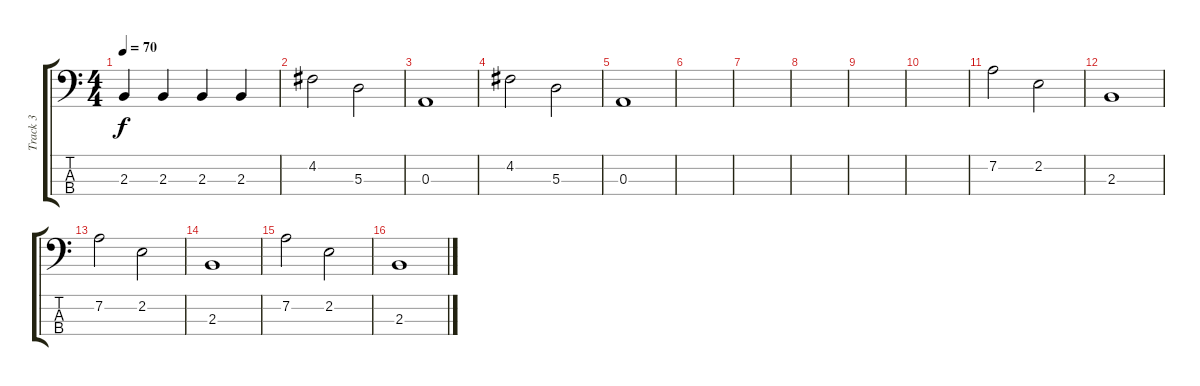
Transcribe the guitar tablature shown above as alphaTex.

\track ("Track 3" "Track 3") {instrument electricbasspick}
\staff {score tabs}
\tuning (G2 D2 A1 E1) {hide}
\ts (4 4)
\tempo 70
\clef f4
\ks c
2.3.4{dy f} 2.3.4 2.3.4 2.3.4 |
4.2.2 5.3.2 |
0.3.1 |
4.2.2 5.3.2 |
0.3.1 |
|
|
|
|
|
7.2.2 2.2.2 |
2.3.1 |
7.2.2 2.2.2 |
2.3.1 |
7.2.2 2.2.2 |
2.3.1
